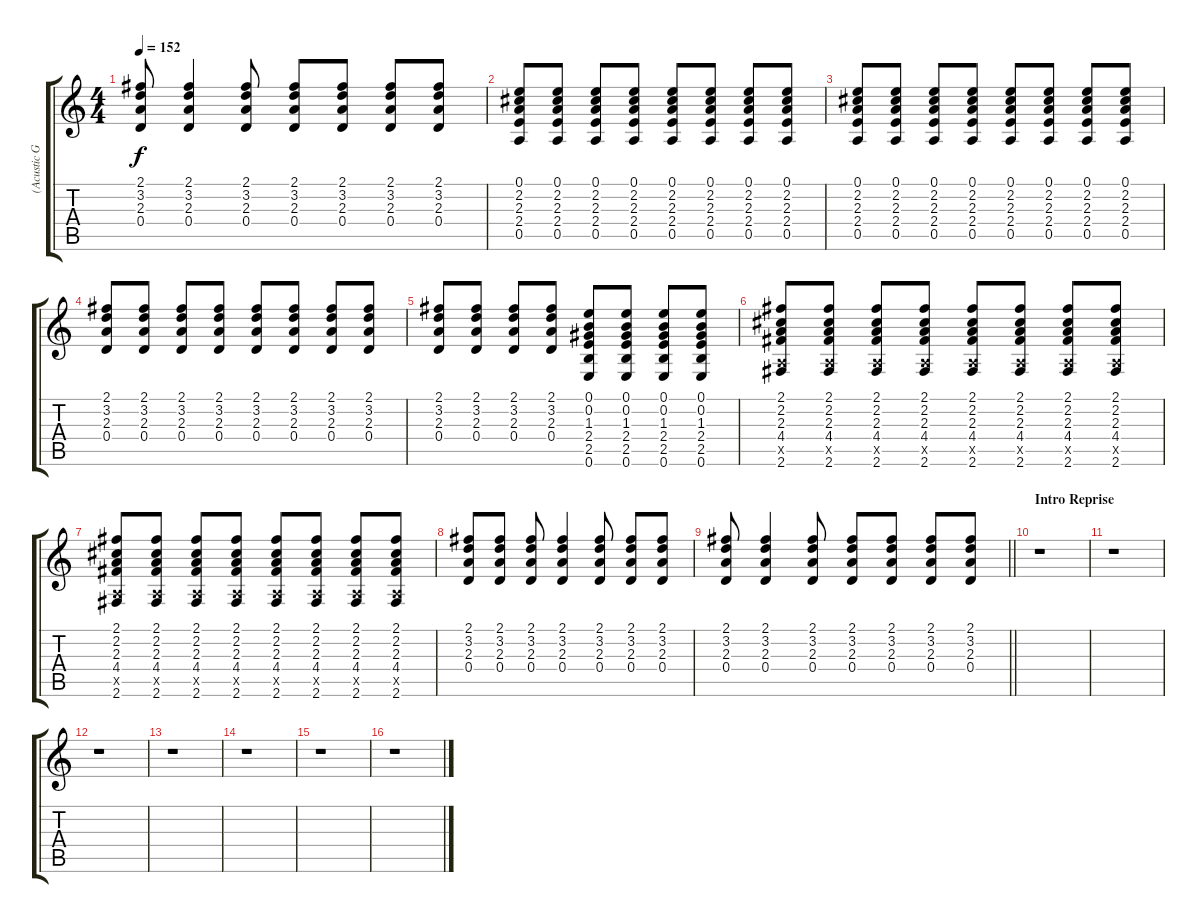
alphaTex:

\track ("(Acustic Guitar)" "(Acustic G") {instrument acousticguitarsteel}
\staff {score tabs}
\tuning (E4 B3 G3 D3 A2 E2) {hide}
\ts (4 4)
\tempo 152
\clef g2
\ks c
(2.1 3.2 2.3 0.4).8{dy f} (2.1 3.2 2.3 0.4).4 (2.1 3.2 2.3 0.4).8 (2.1 3.2 2.3 0.4).8 (2.1 3.2 2.3 0.4).8 (2.1 3.2 2.3 0.4).8 (2.1 3.2 2.3 0.4).8 |
(0.1 2.2 2.3 2.4 0.5).8 (0.1 2.2 2.3 2.4 0.5).8 (0.1 2.2 2.3 2.4 0.5).8 (0.1 2.2 2.3 2.4 0.5).8 (0.1 2.2 2.3 2.4 0.5).8 (0.1 2.2 2.3 2.4 0.5).8 (0.1 2.2 2.3 2.4 0.5).8 (0.1 2.2 2.3 2.4 0.5).8 |
(0.1 2.2 2.3 2.4 0.5).8 (0.1 2.2 2.3 2.4 0.5).8 (0.1 2.2 2.3 2.4 0.5).8 (0.1 2.2 2.3 2.4 0.5).8 (0.1 2.2 2.3 2.4 0.5).8 (0.1 2.2 2.3 2.4 0.5).8 (0.1 2.2 2.3 2.4 0.5).8 (0.1 2.2 2.3 2.4 0.5).8 |
(2.1 3.2 2.3 0.4).8 (2.1 3.2 2.3 0.4).8 (2.1 3.2 2.3 0.4).8 (2.1 3.2 2.3 0.4).8 (2.1 3.2 2.3 0.4).8 (2.1 3.2 2.3 0.4).8 (2.1 3.2 2.3 0.4).8 (2.1 3.2 2.3 0.4).8 |
(2.1 3.2 2.3 0.4).8 (2.1 3.2 2.3 0.4).8 (2.1 3.2 2.3 0.4).8 (2.1 3.2 2.3 0.4).8 (0.1 0.2 1.3 2.4 2.5 0.6).8 (0.1 0.2 1.3 2.4 2.5 0.6).8 (0.1 0.2 1.3 2.4 2.5 0.6).8 (0.1 0.2 1.3 2.4 2.5 0.6).8 |
(2.1 2.2 2.3 4.4 0.5{x} 2.6).8 (2.1 2.2 2.3 4.4 0.5{x} 2.6).8 (2.1 2.2 2.3 4.4 0.5{x} 2.6).8 (2.1 2.2 2.3 4.4 0.5{x} 2.6).8 (2.1 2.2 2.3 4.4 0.5{x} 2.6).8 (2.1 2.2 2.3 4.4 0.5{x} 2.6).8 (2.1 2.2 2.3 4.4 0.5{x} 2.6).8 (2.1 2.2 2.3 4.4 0.5{x} 2.6).8 |
(2.1 2.2 2.3 4.4 0.5{x} 2.6).8 (2.1 2.2 2.3 4.4 0.5{x} 2.6).8 (2.1 2.2 2.3 4.4 0.5{x} 2.6).8 (2.1 2.2 2.3 4.4 0.5{x} 2.6).8 (2.1 2.2 2.3 4.4 0.5{x} 2.6).8 (2.1 2.2 2.3 4.4 0.5{x} 2.6).8 (2.1 2.2 2.3 4.4 0.5{x} 2.6).8 (2.1 2.2 2.3 4.4 0.5{x} 2.6).8 |
(2.1 3.2 2.3 0.4).8 (2.1 3.2 2.3 0.4).8 (2.1 3.2 2.3 0.4).8 (2.1 3.2 2.3 0.4).4 (2.1 3.2 2.3 0.4).8 (2.1 3.2 2.3 0.4).8 (2.1 3.2 2.3 0.4).8 |
\barLineRight lightlight
(2.1 3.2 2.3 0.4).8 (2.1 3.2 2.3 0.4).4 (2.1 3.2 2.3 0.4).8 (2.1 3.2 2.3 0.4).8 (2.1 3.2 2.3 0.4).8 (2.1 3.2 2.3 0.4).8 (2.1 3.2 2.3 0.4).8 |
\section ("" "Intro Reprise")
r.1 |
r.1 |
r.1 |
r.1 |
r.1 |
r.1 |
r.1
